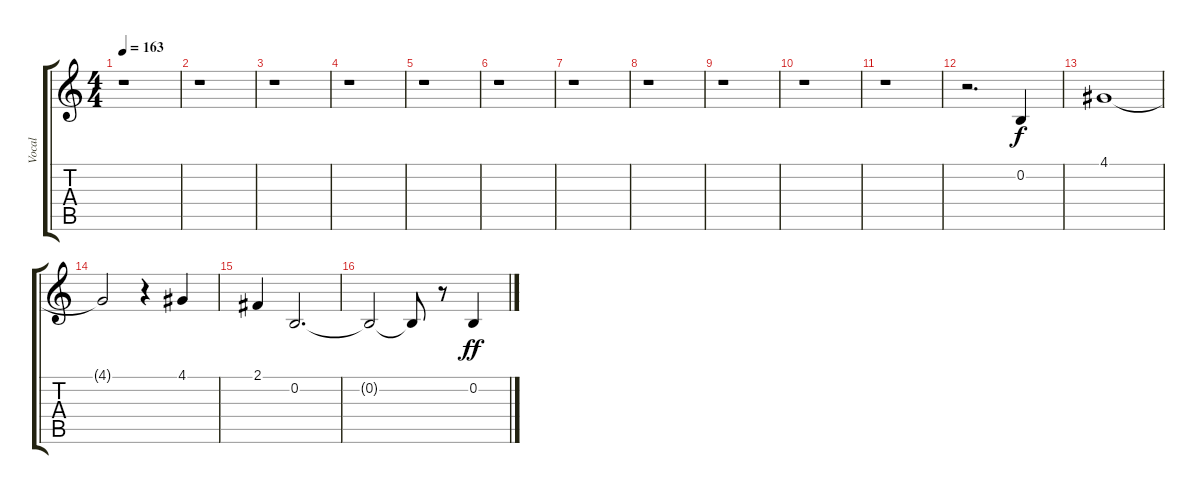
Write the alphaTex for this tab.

\track ("Vocal" "Vocal") {instrument altosax}
\staff {score tabs}
\tuning (E4 B3 G3 D3 A2 E2) {hide}
\ts (4 4)
\tempo 163
\clef g2
\ks c
r.1{dy f} |
r.1 |
r.1 |
r.1 |
r.1 |
r.1 |
r.1 |
r.1 |
r.1 |
r.1 |
r.1 |
r.2{d} 0.2.4 |
4.1.1 |
4.1{t}.2 r.4 4.1.4 |
2.1.4 0.2.2{d} |
0.2{t}.2 0.2{t}.8 r.8 0.2.4{dy ff}
